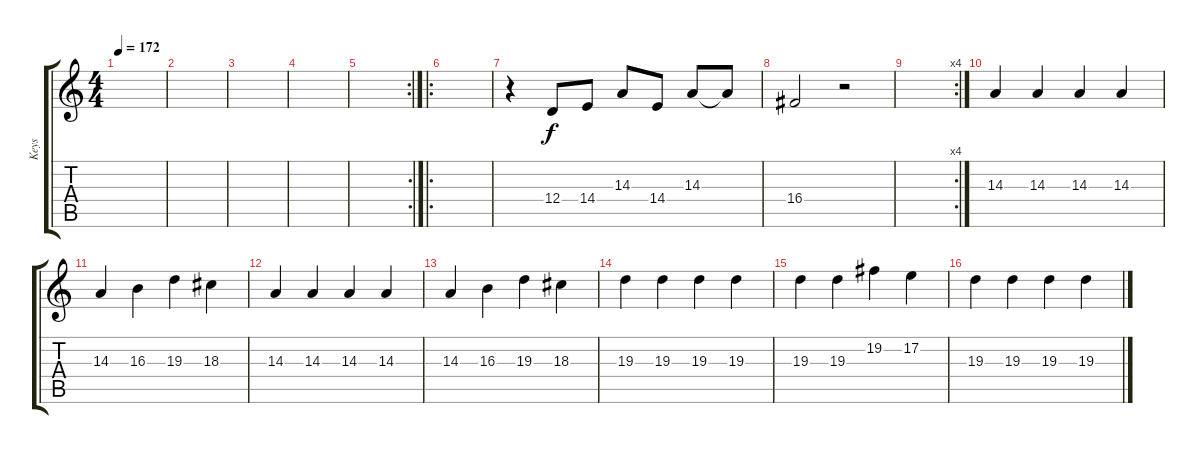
\track ("Keys" "Keys") {instrument vibraphone}
\staff {score tabs}
\tuning (E4 B3 G3 D3 A2 D2) {hide}
\ts (4 4)
\tempo 172
\clef g2
\ks c
|
|
|
|
\rc 2
|
\ro
|
r.4 12.4.8 14.4.8 14.3.8 14.4.8 14.3.8 14.3{t}.8 |
16.4.2 r.2 |
\rc 4
|
14.3.4 14.3.4 14.3.4 14.3.4 |
14.3.4 16.3.4 19.3.4 18.3.4 |
14.3.4 14.3.4 14.3.4 14.3.4 |
14.3.4 16.3.4 19.3.4 18.3.4 |
19.3.4 19.3.4 19.3.4 19.3.4 |
19.3.4 19.3.4 19.2.4 17.2.4 |
19.3.4 19.3.4 19.3.4 19.3.4
